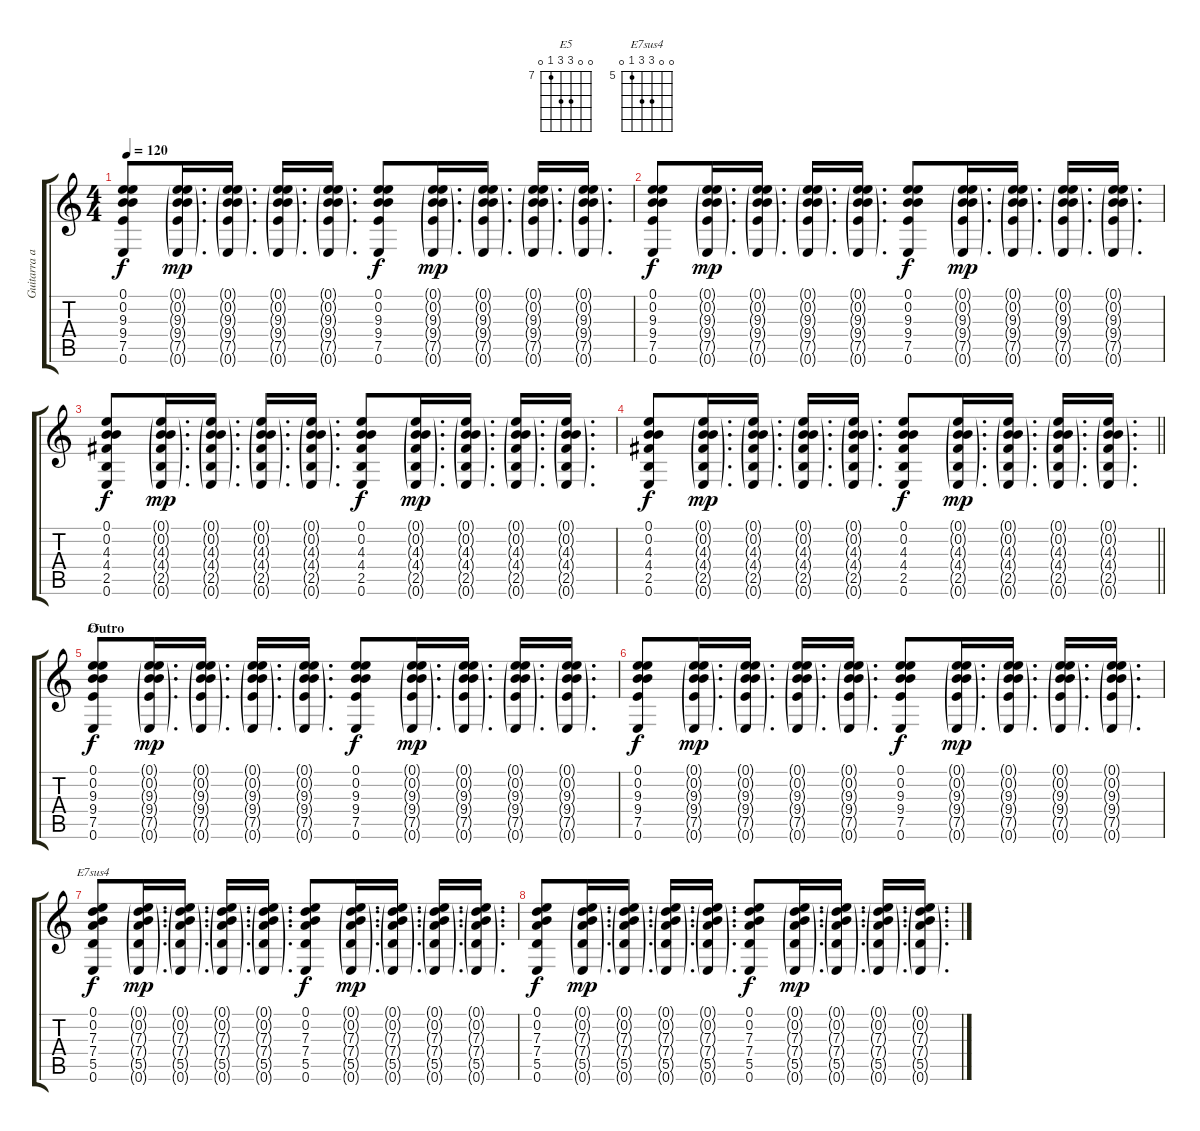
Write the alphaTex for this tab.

\track ("Guitarra acústica" "Guitarra a") {instrument acousticguitarsteel}
\staff {score tabs}
\tuning (E4 B3 G3 D3 A2 E2) {hide}
\chord ("E5" 0 0 9 9 7 0) {firstfret 7}
\chord ("E7sus4" 0 0 7 7 5 0) {firstfret 5}
\ts (4 4)
\tempo 120
\clef g2
\ks c
(0.1 0.2 9.3 9.4 7.5 0.6).8{dy f} (0.1{g} 0.2{g} 9.3{g} 9.4{g} 7.5{g} 0.6{g}).16{d dy mp} (0.1{g} 0.2{g} 9.3{g} 9.4{g} 7.5{g} 0.6{g}).16{d} (0.1{g} 0.2{g} 9.3{g} 9.4{g} 7.5{g} 0.6{g}).16{d} (0.1{g} 0.2{g} 9.3{g} 9.4{g} 7.5{g} 0.6{g}).16{d} (0.1 0.2 9.3 9.4 7.5 0.6).8{dy f} (0.1{g} 0.2{g} 9.3{g} 9.4{g} 7.5{g} 0.6{g}).16{d dy mp} (0.1{g} 0.2{g} 9.3{g} 9.4{g} 7.5{g} 0.6{g}).16{d} (0.1{g} 0.2{g} 9.3{g} 9.4{g} 7.5{g} 0.6{g}).16{d} (0.1{g} 0.2{g} 9.3{g} 9.4{g} 7.5{g} 0.6{g}).16{d} |
(0.1 0.2 9.3 9.4 7.5 0.6).8{dy f} (0.1{g} 0.2{g} 9.3{g} 9.4{g} 7.5{g} 0.6{g}).16{d dy mp} (0.1{g} 0.2{g} 9.3{g} 9.4{g} 7.5{g} 0.6{g}).16{d} (0.1{g} 0.2{g} 9.3{g} 9.4{g} 7.5{g} 0.6{g}).16{d} (0.1{g} 0.2{g} 9.3{g} 9.4{g} 7.5{g} 0.6{g}).16{d} (0.1 0.2 9.3 9.4 7.5 0.6).8{dy f} (0.1{g} 0.2{g} 9.3{g} 9.4{g} 7.5{g} 0.6{g}).16{d dy mp} (0.1{g} 0.2{g} 9.3{g} 9.4{g} 7.5{g} 0.6{g}).16{d} (0.1{g} 0.2{g} 9.3{g} 9.4{g} 7.5{g} 0.6{g}).16{d} (0.1{g} 0.2{g} 9.3{g} 9.4{g} 7.5{g} 0.6{g}).16{d} |
(0.1 0.2 4.3 4.4 2.5 0.6).8{dy f} (0.1{g} 0.2{g} 4.3{g} 4.4{g} 2.5{g} 0.6{g}).16{d dy mp} (0.1{g} 0.2{g} 4.3{g} 4.4{g} 2.5{g} 0.6{g}).16{d} (0.1{g} 0.2{g} 4.3{g} 4.4{g} 2.5{g} 0.6{g}).16{d} (0.1{g} 0.2{g} 4.3{g} 4.4{g} 2.5{g} 0.6{g}).16{d} (0.1 0.2 4.3 4.4 2.5 0.6).8{dy f} (0.1{g} 0.2{g} 4.3{g} 4.4{g} 2.5{g} 0.6{g}).16{d dy mp} (0.1{g} 0.2{g} 4.3{g} 4.4{g} 2.5{g} 0.6{g}).16{d} (0.1{g} 0.2{g} 4.3{g} 4.4{g} 2.5{g} 0.6{g}).16{d} (0.1{g} 0.2{g} 4.3{g} 4.4{g} 2.5{g} 0.6{g}).16{d} |
\barLineRight lightlight
(0.1 0.2 4.3 4.4 2.5 0.6).8{dy f} (0.1{g} 0.2{g} 4.3{g} 4.4{g} 2.5{g} 0.6{g}).16{d dy mp} (0.1{g} 0.2{g} 4.3{g} 4.4{g} 2.5{g} 0.6{g}).16{d} (0.1{g} 0.2{g} 4.3{g} 4.4{g} 2.5{g} 0.6{g}).16{d} (0.1{g} 0.2{g} 4.3{g} 4.4{g} 2.5{g} 0.6{g}).16{d} (0.1 0.2 4.3 4.4 2.5 0.6).8{dy f} (0.1{g} 0.2{g} 4.3{g} 4.4{g} 2.5{g} 0.6{g}).16{d dy mp} (0.1{g} 0.2{g} 4.3{g} 4.4{g} 2.5{g} 0.6{g}).16{d} (0.1{g} 0.2{g} 4.3{g} 4.4{g} 2.5{g} 0.6{g}).16{d} (0.1{g} 0.2{g} 4.3{g} 4.4{g} 2.5{g} 0.6{g}).16{d} |
\section ("" "Outro")
(0.1 0.2 9.3 9.4 7.5 0.6).8{ch "E5" dy f} (0.1{g} 0.2{g} 9.3{g} 9.4{g} 7.5{g} 0.6{g}).16{d dy mp} (0.1{g} 0.2{g} 9.3{g} 9.4{g} 7.5{g} 0.6{g}).16{d} (0.1{g} 0.2{g} 9.3{g} 9.4{g} 7.5{g} 0.6{g}).16{d} (0.1{g} 0.2{g} 9.3{g} 9.4{g} 7.5{g} 0.6{g}).16{d} (0.1 0.2 9.3 9.4 7.5 0.6).8{dy f} (0.1{g} 0.2{g} 9.3{g} 9.4{g} 7.5{g} 0.6{g}).16{d dy mp} (0.1{g} 0.2{g} 9.3{g} 9.4{g} 7.5{g} 0.6{g}).16{d} (0.1{g} 0.2{g} 9.3{g} 9.4{g} 7.5{g} 0.6{g}).16{d} (0.1{g} 0.2{g} 9.3{g} 9.4{g} 7.5{g} 0.6{g}).16{d} |
(0.1 0.2 9.3 9.4 7.5 0.6).8{dy f} (0.1{g} 0.2{g} 9.3{g} 9.4{g} 7.5{g} 0.6{g}).16{d dy mp} (0.1{g} 0.2{g} 9.3{g} 9.4{g} 7.5{g} 0.6{g}).16{d} (0.1{g} 0.2{g} 9.3{g} 9.4{g} 7.5{g} 0.6{g}).16{d} (0.1{g} 0.2{g} 9.3{g} 9.4{g} 7.5{g} 0.6{g}).16{d} (0.1 0.2 9.3 9.4 7.5 0.6).8{dy f} (0.1{g} 0.2{g} 9.3{g} 9.4{g} 7.5{g} 0.6{g}).16{d dy mp} (0.1{g} 0.2{g} 9.3{g} 9.4{g} 7.5{g} 0.6{g}).16{d} (0.1{g} 0.2{g} 9.3{g} 9.4{g} 7.5{g} 0.6{g}).16{d} (0.1{g} 0.2{g} 9.3{g} 9.4{g} 7.5{g} 0.6{g}).16{d} |
(0.1 0.2 7.3 7.4 5.5 0.6).8{ch "E7sus4" dy f} (0.1{g} 0.2{g} 7.3{g} 7.4{g} 5.5{g} 0.6{g}).16{d dy mp} (0.1{g} 0.2{g} 7.3{g} 7.4{g} 5.5{g} 0.6{g}).16{d} (0.1{g} 0.2{g} 7.3{g} 7.4{g} 5.5{g} 0.6{g}).16{d} (0.1{g} 0.2{g} 7.3{g} 7.4{g} 5.5{g} 0.6{g}).16{d} (0.1 0.2 7.3 7.4 5.5 0.6).8{dy f} (0.1{g} 0.2{g} 7.3{g} 7.4{g} 5.5{g} 0.6{g}).16{d dy mp} (0.1{g} 0.2{g} 7.3{g} 7.4{g} 5.5{g} 0.6{g}).16{d} (0.1{g} 0.2{g} 7.3{g} 7.4{g} 5.5{g} 0.6{g}).16{d} (0.1{g} 0.2{g} 7.3{g} 7.4{g} 5.5{g} 0.6{g}).16{d} |
(0.1 0.2 7.3 7.4 5.5 0.6).8{dy f} (0.1{g} 0.2{g} 7.3{g} 7.4{g} 5.5{g} 0.6{g}).16{d dy mp} (0.1{g} 0.2{g} 7.3{g} 7.4{g} 5.5{g} 0.6{g}).16{d} (0.1{g} 0.2{g} 7.3{g} 7.4{g} 5.5{g} 0.6{g}).16{d} (0.1{g} 0.2{g} 7.3{g} 7.4{g} 5.5{g} 0.6{g}).16{d} (0.1 0.2 7.3 7.4 5.5 0.6).8{dy f} (0.1{g} 0.2{g} 7.3{g} 7.4{g} 5.5{g} 0.6{g}).16{d dy mp} (0.1{g} 0.2{g} 7.3{g} 7.4{g} 5.5{g} 0.6{g}).16{d} (0.1{g} 0.2{g} 7.3{g} 7.4{g} 5.5{g} 0.6{g}).16{d} (0.1{g} 0.2{g} 7.3{g} 7.4{g} 5.5{g} 0.6{g}).16{d}
